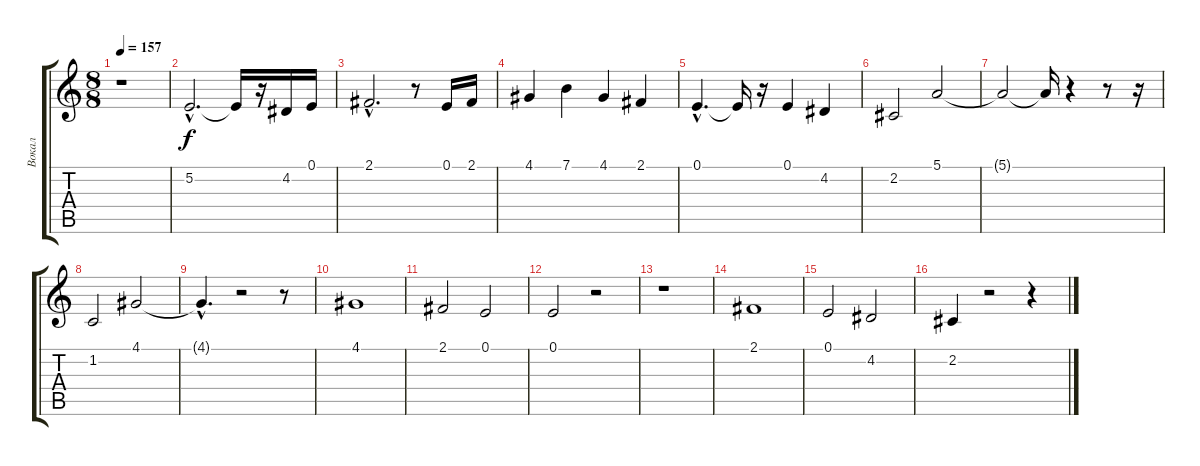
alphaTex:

\track ("Вокал" "Вокал") {instrument tenorsax}
\staff {score tabs}
\tuning (E4 B3 G3 D3 A2 E2) {hide}
\ts (8 8)
\tempo 157
\clef g2
\ks c
r.1{dy f} |
5.2{hac}.2{d} 5.2{t}.16 r.16 4.2.16 0.1.16 |
2.1{hac}.2{d} r.8 0.1.16 2.1.16 |
4.1.4 7.1.4 4.1.4 2.1.4 |
0.1{hac}.4{d} 0.1{t}.16 r.16 0.1.4 4.2.4 |
2.2.2 5.1.2 |
5.1{t}.2 5.1{t}.16 r.4 r.8 r.16 |
1.2.2 4.1.2 |
4.1{hac t}.4{d} r.2 r.8 |
4.1.1 |
2.1.2 0.1.2 |
0.1.2 r.2 |
r.1 |
2.1.1 |
0.1.2 4.2.2 |
2.2.4 r.2 r.4
